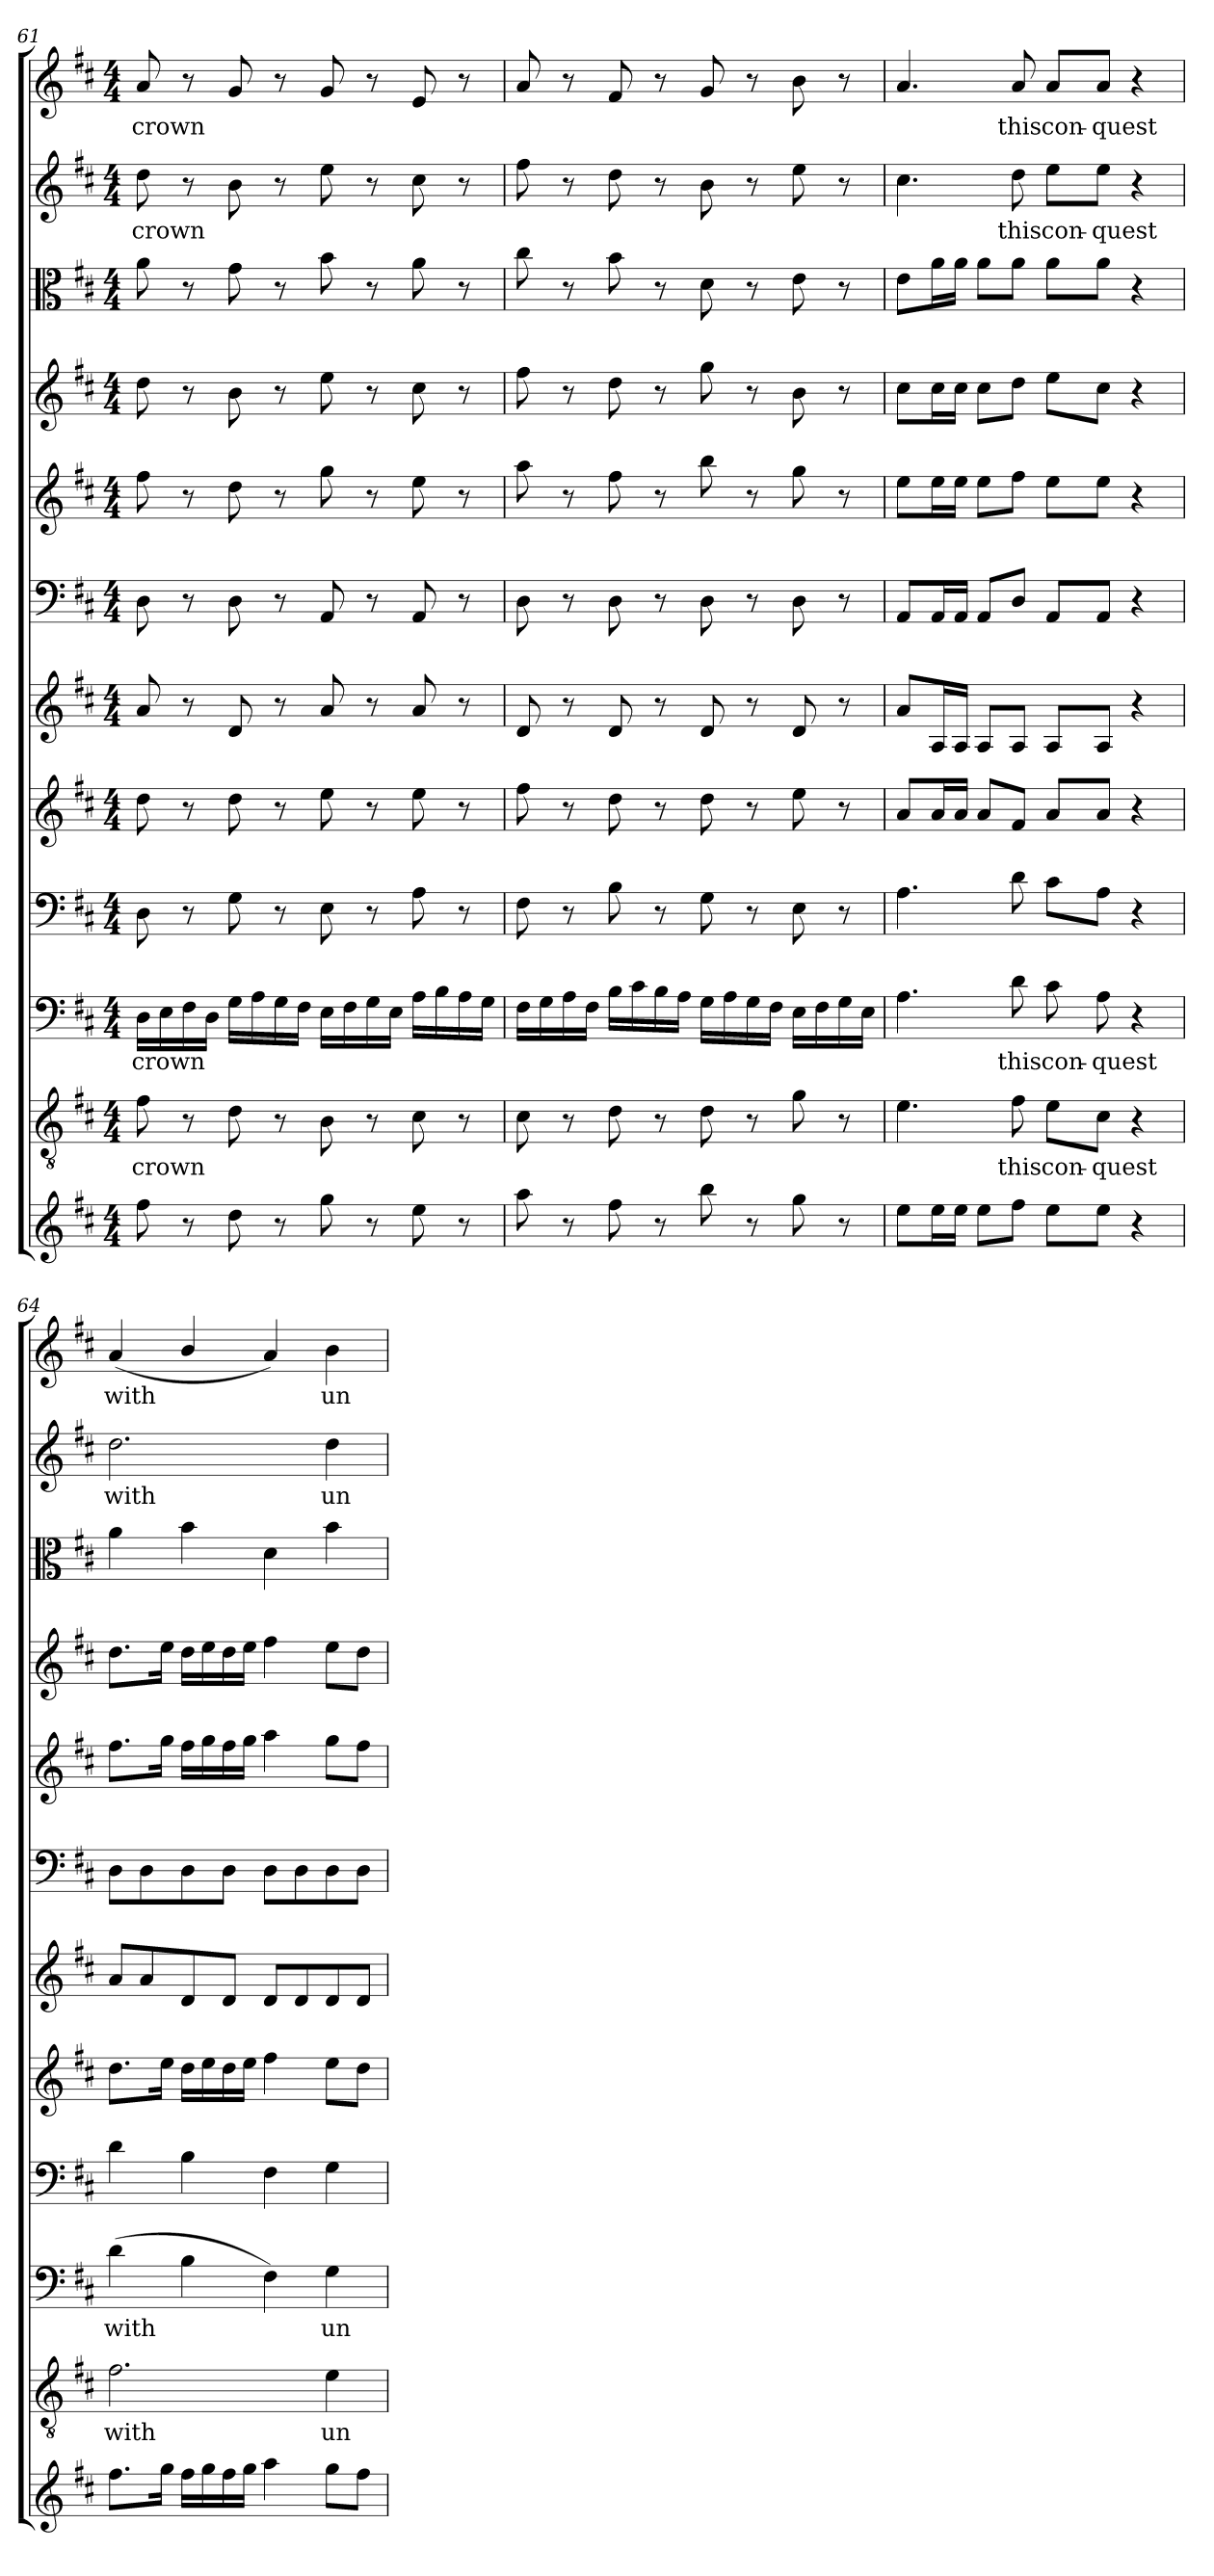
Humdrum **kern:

**kern	**kern	**text	**kern	**text	**kern	**kern	**kern	**kern	**kern	**kern	**kern	**kern	**text	**kern	**text
*part12	*part11	*part11	*part10	*part10	*part9	*part8	*part7	*part6	*part5	*part4	*part3	*part2	*part2	*part1	*part1
*staff12	*staff11	*staff11	*staff10	*staff10	*staff9	*staff8	*staff7	*staff6	*staff5	*staff4	*staff3	*staff2	*staff2	*staff1	*staff1
*clefG2	*clefGv2	*	*clefF4	*	*clefF4	*clefG2	*clefG2	*clefF4	*clefG2	*clefG2	*clefC3	*clefG2	*	*clefG2	*
*k[f#c#]	*k[f#c#]	*	*k[f#c#]	*	*k[f#c#]	*k[f#c#]	*k[f#c#]	*k[f#c#]	*k[f#c#]	*k[f#c#]	*k[f#c#]	*k[f#c#]	*	*k[f#c#]	*
*D:	*D:	*	*D:	*	*D:	*D:	*D:	*D:	*D:	*D:	*D:	*D:	*	*D:	*
*M4/4	*M4/4	*	*M4/4	*	*M4/4	*M4/4	*M4/4	*M4/4	*M4/4	*M4/4	*M4/4	*M4/4	*	*M4/4	*
=61	=61	=61	=61	=61	=61	=61	=61	=61	=61	=61	=61	=61	=61	=61	=61
8ff#\	8f#\	crown	16D\LL	crown	8D\	8dd\	8a/	8D\	8ff#\	8dd\	8a\	8dd\	crown	8a/	crown
.	.	.	16E\	.	.	.	.	.	.	.	.	.	.	.	.
8r	8r	.	16F#\	.	8r	8r	8r	8r	8r	8r	8r	8r	.	8r	.
.	.	.	16D\JJ	.	.	.	.	.	.	.	.	.	.	.	.
8dd\	8d\	.	16G\LL	.	8G\	8dd\	8d/	8D\	8dd\	8b\	8g\	8b\	.	8g/	.
.	.	.	16A\	.	.	.	.	.	.	.	.	.	.	.	.
8r	8r	.	16G\	.	8r	8r	8r	8r	8r	8r	8r	8r	.	8r	.
.	.	.	16F#\JJ	.	.	.	.	.	.	.	.	.	.	.	.
8gg\	8B\	.	16E\LL	.	8E\	8ee\	8a/	8AA/	8gg\	8ee\	8b\	8ee\	.	8g/	.
.	.	.	16F#\	.	.	.	.	.	.	.	.	.	.	.	.
8r	8r	.	16G\	.	8r	8r	8r	8r	8r	8r	8r	8r	.	8r	.
.	.	.	16E\JJ	.	.	.	.	.	.	.	.	.	.	.	.
8ee\	8c#\	.	16A\LL	.	8A\	8ee\	8a/	8AA/	8ee\	8cc#\	8a\	8cc#\	.	8e/	.
.	.	.	16B\	.	.	.	.	.	.	.	.	.	.	.	.
8r	8r	.	16A\	.	8r	8r	8r	8r	8r	8r	8r	8r	.	8r	.
.	.	.	16G\JJ	.	.	.	.	.	.	.	.	.	.	.	.
=62	=62	=62	=62	=62	=62	=62	=62	=62	=62	=62	=62	=62	=62	=62	=62
8aa\	8c#\	.	16F#\LL	.	8F#\	8ff#\	8d/	8D\	8aa\	8ff#\	8cc#\	8ff#\	.	8a/	.
.	.	.	16G\	.	.	.	.	.	.	.	.	.	.	.	.
8r	8r	.	16A\	.	8r	8r	8r	8r	8r	8r	8r	8r	.	8r	.
.	.	.	16F#\JJ	.	.	.	.	.	.	.	.	.	.	.	.
8ff#\	8d\	.	16B\LL	.	8B\	8dd\	8d/	8D\	8ff#\	8dd\	8b\	8dd\	.	8f#/	.
.	.	.	16c#\	.	.	.	.	.	.	.	.	.	.	.	.
8r	8r	.	16B\	.	8r	8r	8r	8r	8r	8r	8r	8r	.	8r	.
.	.	.	16A\JJ	.	.	.	.	.	.	.	.	.	.	.	.
8bb\	8d\	.	16G\LL	.	8G\	8dd\	8d/	8D\	8bb\	8gg\	8d\	8b\	.	8g/	.
.	.	.	16A\	.	.	.	.	.	.	.	.	.	.	.	.
8r	8r	.	16G\	.	8r	8r	8r	8r	8r	8r	8r	8r	.	8r	.
.	.	.	16F#\JJ	.	.	.	.	.	.	.	.	.	.	.	.
8gg\	8g\	.	16E\LL	.	8E\	8ee\	8d/	8D\	8gg\	8b\	8e\	8ee\	.	8b\	.
.	.	.	16F#\	.	.	.	.	.	.	.	.	.	.	.	.
8r	8r	.	16G\	.	8r	8r	8r	8r	8r	8r	8r	8r	.	8r	.
.	.	.	16E\JJ	.	.	.	.	.	.	.	.	.	.	.	.
=63	=63	=63	=63	=63	=63	=63	=63	=63	=63	=63	=63	=63	=63	=63	=63
8ee\L	4.e\	.	4.A\	.	4.A\	8a/L	8a/L	8AA/L	8ee\L	8cc#\L	8e\L	4.cc#\	.	4.a/	.
16ee\L	.	.	.	.	.	16a/L	16A/L	16AA/L	16ee\L	16cc#\L	16a\L	.	.	.	.
16ee\JJ	.	.	.	.	.	16a/JJ	16A/JJ	16AA/JJ	16ee\JJ	16cc#\JJ	16a\JJ	.	.	.	.
8ee\L	.	.	.	.	.	8a/L	8A/L	8AA/L	8ee\L	8cc#\L	8a\L	.	.	.	.
8ff#\J	8f#\	this	8d\	this	8d\	8f#/J	8A/J	8D/J	8ff#\J	8dd\J	8a\J	8dd\	this	8a/	this
8ee\L	8e\L	con-	8c#\	con-	8c#\L	8a/L	8A/L	8AA/L	8ee\L	8ee\L	8a\L	8ee\L	con-	8a/L	con-
8ee\J	8c#\J	-quest	8A\	-quest	8A\J	8a/J	8A/J	8AA/J	8ee\J	8cc#\J	8a\J	8ee\J	-quest	8a/J	-quest
4r	4r	.	4r	.	4r	4r	4r	4r	4r	4r	4r	4r	.	4r	.
=64	=64	=64	=64	=64	=64	=64	=64	=64	=64	=64	=64	=64	=64	=64	=64
8.ff#\L	2.f#\	with	(4d\	with	4d\	8.dd\L	8a/L	8D\L	8.ff#\L	8.dd\L	4a\	2.dd\	with	(4a/	with
.	.	.	.	.	.	.	8a/	8D\	.	.	.	.	.	.	.
16gg\Jk	.	.	.	.	.	16ee\Jk	.	.	16gg\Jk	16ee\Jk	.	.	.	.	.
16ff#\LL	.	.	4B\	.	4B\	16dd\LL	8d/	8D\	16ff#\LL	16dd\LL	4b\	.	.	4b/	.
16gg\	.	.	.	.	.	16ee\	.	.	16gg\	16ee\	.	.	.	.	.
16ff#\	.	.	.	.	.	16dd\	8d/J	8D\J	16ff#\	16dd\	.	.	.	.	.
16gg\JJ	.	.	.	.	.	16ee\JJ	.	.	16gg\JJ	16ee\JJ	.	.	.	.	.
4aa\	.	.	4F#\)	.	4F#\	4ff#\	8d/L	8D\L	4aa\	4ff#\	4d\	.	.	4a/)	.
.	.	.	.	.	.	.	8d/	8D\	.	.	.	.	.	.	.
8gg\L	4e\	un-	4G\	un-	4G\	8ee\L	8d/	8D\	8gg\L	8ee\L	4b\	4dd\	un-	4b\	un-
8ff#\J	.	.	.	.	.	8dd\J	8d/J	8D\J	8ff#\J	8dd\J	.	.	.	.	.
=	=	=	=	=	=	=	=	=	=	=	=	=	=	=	=
*-	*-	*-	*-	*-	*-	*-	*-	*-	*-	*-	*-	*-	*-	*-	*-
